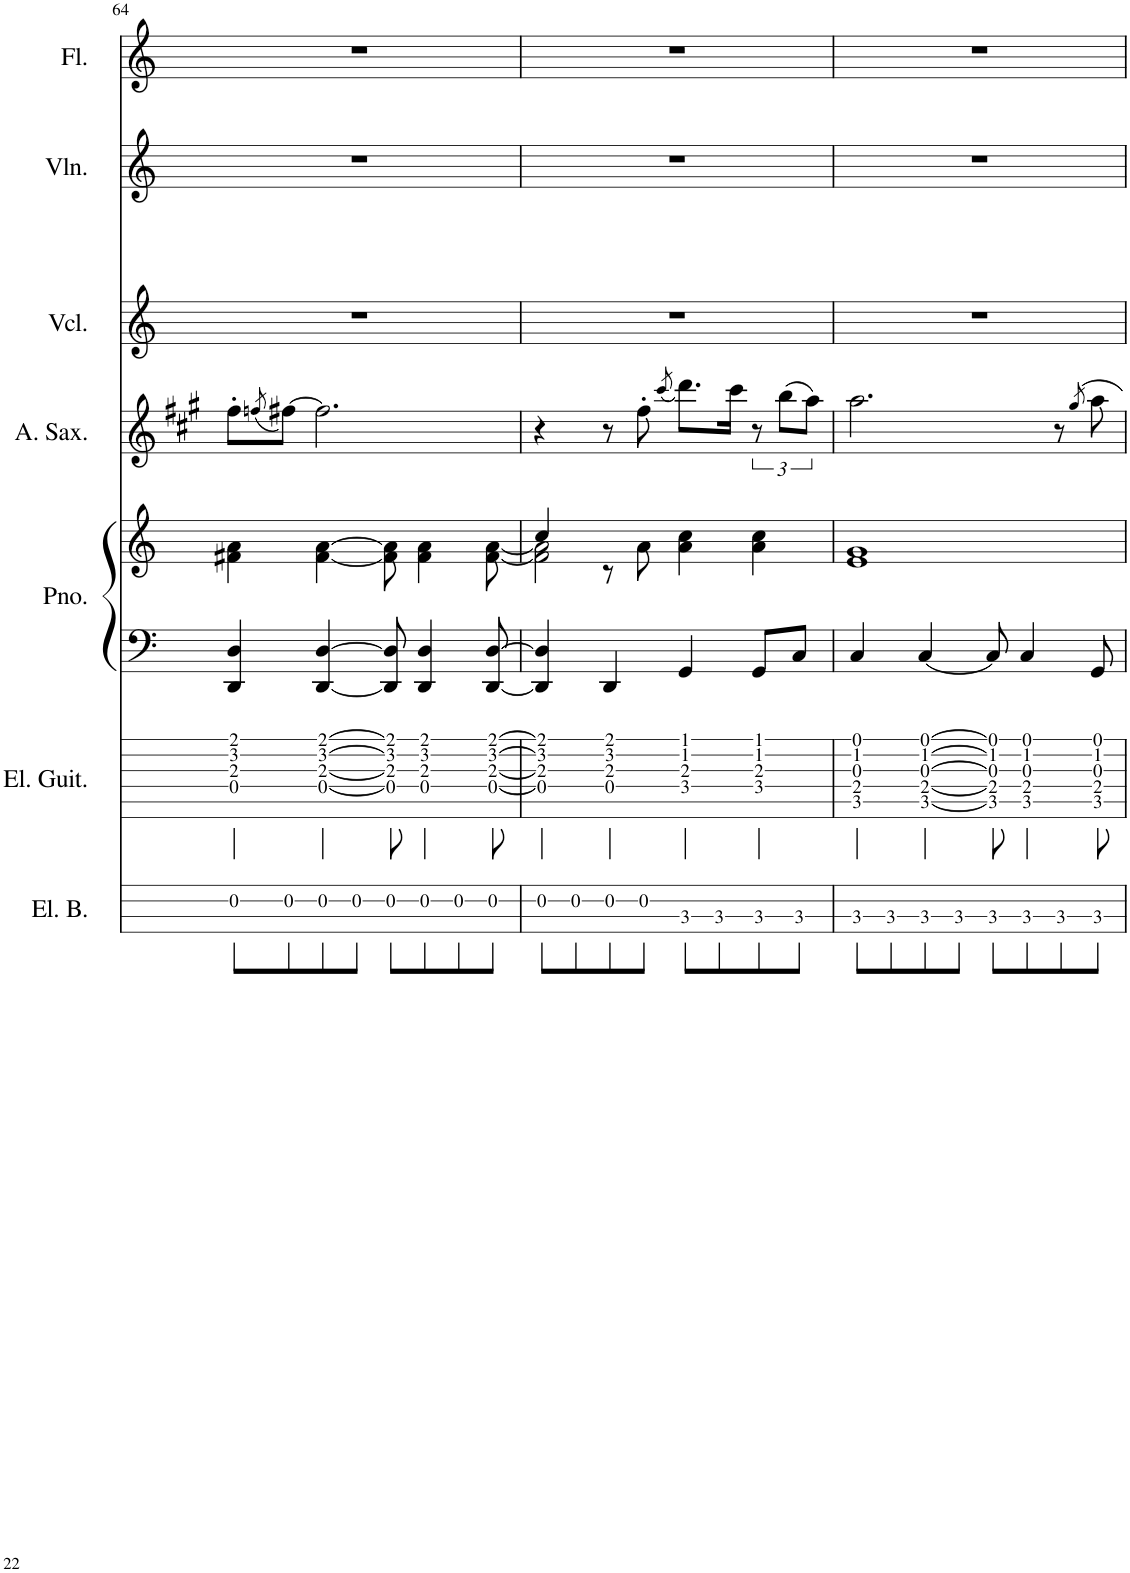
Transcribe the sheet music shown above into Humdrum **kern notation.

**kern	**kern	**kern	**kern	**kern	**kern	**kern	**kern
*part7	*part6	*part5	*part5	*part4	*part3	*part2	*part1
*staff8	*staff7	*staff6	*staff5	*staff4	*staff3	*staff2	*staff1
*I"Electric Bass	*I"Electric Guitar	*I"Piano	*	*I"Alto Saxophone	*I"Vocals	*I"Violin	*I"Flute
*I'El. B.	*I'El. Guit.	*I'Pno.	*	*I'A. Sax.	*I'Vcl.	*I'Vln.	*I'Fl.
!!LO:PB:g=z
*	*	*clefF4	*clefG2	*clefG2	*clefG2	*clefG2	*clefG2
*	*	*	*	*Trd5c9	*	*	*
*k[]	*k[]	*k[]	*k[]	*k[f#c#g#]	*k[]	*k[]	*k[]
*M4/4	*M4/4	*M4/4	*M4/4	*M4/4	*M4/4	*M4/4	*M4/4
=64	=64	=64	=64	=64	=64	=64	=64
8DD\L	4D\ 4A\ 4d\ 4f#\	4DD/ 4D/	4f#X\ 4a\	8ff#'\L	1r	1r	1r
.	.	.	.	(8qffn/	.	.	.
8DD\	.	.	.	[8ff#X\J)	.	.	.
8DD\	[4D\ [4A\ [4d\ [4f#\	[4DD/ [4D/	[4f#\ [4a\	2.ff#\]	.	.	.
8DD\J	.	.	.	.	.	.	.
8DD\L	8D\] 8A\] 8d\] 8f#\]	8DD/] 8D/]	8f#\] 8a\]	.	.	.	.
8DD\	4D\ 4A\ 4d\ 4f#\	4DD/ 4D/	4f#\ 4a\	.	.	.	.
8DD\	.	.	.	.	.	.	.
8DD\J	[8D\ [8A\ [8d\ [8f#\	[8DD/ [8D/	[8f#\ [8a\	.	.	.	.
=65	=65	=65	=65	=65	=65	=65	=65
*	*	*	*^	*	*	*	*
8DD\L	4D\] 4A\] 4d\] 4f#\]	4DD/] 4D/]	2f#\] 2a\]	4cc/	4r	1r	1r	1r
8DD\	.	.	.	.	.	.	.	.
8DD\	4D\ 4A\ 4d\ 4f#\	4DD/	.	8r	8r	.	.	.
8DD\J	.	.	.	8a\	8ff#'\	.	.	.
.	.	.	.	.	(8qccc#/	.	.	.
8CC\L	4F\ 4A\ 4c\ 4f\	4GG/	2ryy	4a\ 4cc\	8.ddd\L)	.	.	.
8CC\	.	.	.	.	.	.	.	.
.	.	.	.	.	16ccc#\Jk	.	.	.
8CC\	4F\ 4A\ 4c\ 4f\	8GG/L	.	4a\ 4cc\	12r	.	.	.
.	.	.	.	.	(12bb\L	.	.	.
8CC\J	.	8C/J	.	.	.	.	.	.
.	.	.	.	.	12aa\J)	.	.	.
*	*	*	*v	*v	*	*	*	*
=66	=66	=66	=66	=66	=66	=66	=66
8CC\L	4C\ 4E\ 4G\ 4c\ 4e\	4C/	1e 1g	2.aa\	1r	1r	1r
8CC\	.	.	.	.	.	.	.
8CC\	[4C\ [4E\ [4G\ [4c\ [4e\	[4C/	.	.	.	.	.
8CC\J	.	.	.	.	.	.	.
8CC\L	8C\] 8E\] 8G\] 8c\] 8e\]	8C/]	.	.	.	.	.
8CC\	4C\ 4E\ 4G\ 4c\ 4e\	4C/	.	.	.	.	.
8CC\	.	.	.	8r	.	.	.
.	.	.	.	8qgg#/	.	.	.
8CC\J	8C\ 8E\ 8G\ 8c\ 8e\	8GG/	.	8aa\	.	.	.
=	=	=	=	=	=	=	=
*-	*-	*-	*-	*-	*-	*-	*-
